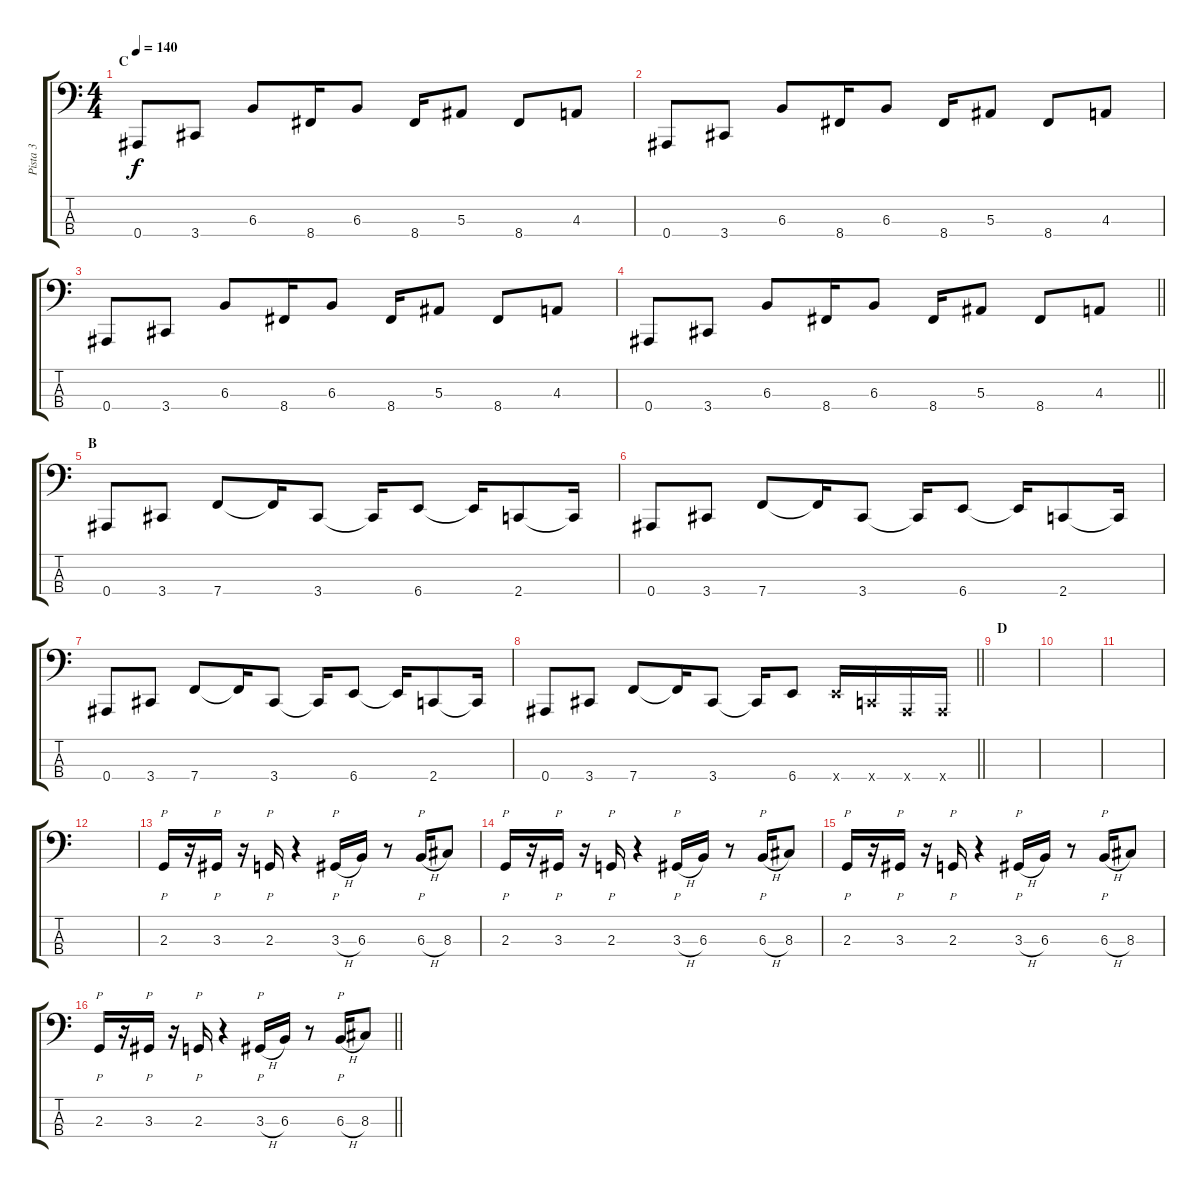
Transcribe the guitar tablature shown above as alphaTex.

\track ("Pista 3" "Pista 3") {instrument electricbassfinger}
\staff {score tabs}
\tuning (G2 D2 F1 Bb0) {hide}
\ts (4 4)
\section ("" "C")
\tempo 140
\clef f4
\ks c
0.4.8{dy f} 3.4.8 6.3.8 8.4.16 6.3.8 8.4.16 5.3.8 8.4.8 4.3.8 |
0.4.8 3.4.8 6.3.8 8.4.16 6.3.8 8.4.16 5.3.8 8.4.8 4.3.8 |
0.4.8 3.4.8 6.3.8 8.4.16 6.3.8 8.4.16 5.3.8 8.4.8 4.3.8 |
\barLineRight lightlight
0.4.8 3.4.8 6.3.8 8.4.16 6.3.8 8.4.16 5.3.8 8.4.8 4.3.8 |
\section ("" "B")
0.4.8 3.4.8 7.4.8 7.4{t}.16 3.4.8 3.4{t}.16 6.4.8 6.4{t}.16 2.4.8 2.4{t}.16 |
0.4.8 3.4.8 7.4.8 7.4{t}.16 3.4.8 3.4{t}.16 6.4.8 6.4{t}.16 2.4.8 2.4{t}.16 |
0.4.8 3.4.8 7.4.8 7.4{t}.16 3.4.8 3.4{t}.16 6.4.8 6.4{t}.16 2.4.8 2.4{t}.16 |
\barLineRight lightlight
0.4.8 3.4.8 7.4.8 7.4{t}.16 3.4.8 3.4{t}.16 6.4.8 6.4{x}.16 2.4{x}.16 0.4{x}.16 0.4{x}.16 |
\section ("" "D")
|
|
|
|
2.3.16{p} r.16 3.3.16{p} r.16 2.3.16{p} r.4 3.3{h}.16{p} 6.3.16 r.8 6.3{h}.16{p} 8.3.8 |
2.3.16{p} r.16 3.3.16{p} r.16 2.3.16{p} r.4 3.3{h}.16{p} 6.3.16 r.8 6.3{h}.16{p} 8.3.8 |
2.3.16{p} r.16 3.3.16{p} r.16 2.3.16{p} r.4 3.3{h}.16{p} 6.3.16 r.8 6.3{h}.16{p} 8.3.8 |
\barLineRight lightlight
2.3.16{p} r.16 3.3.16{p} r.16 2.3.16{p} r.4 3.3{h}.16{p} 6.3.16 r.8 6.3{h}.16{p} 8.3.8
